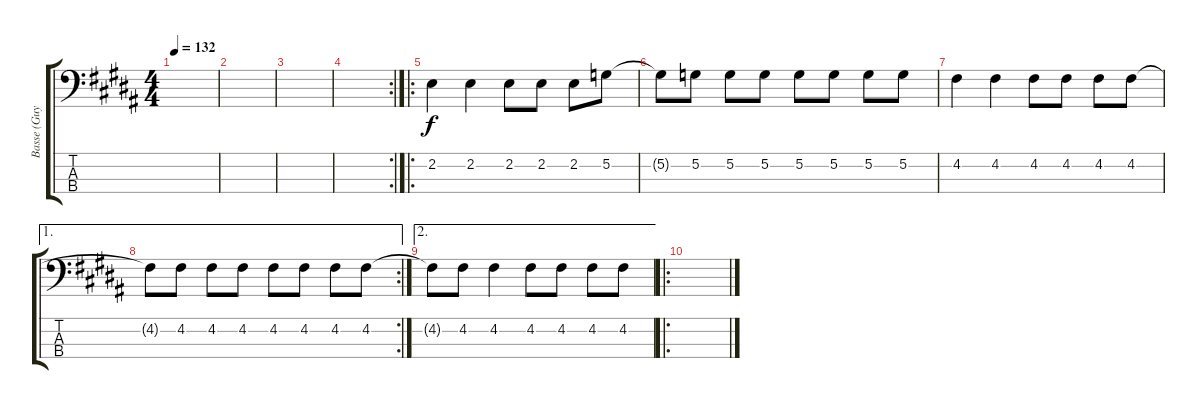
\track ("Basse (Guy Berryman)" "Basse (Guy") {instrument electricbassfinger}
\staff {score tabs}
\tuning (G2 D2 A1 E1) {hide}
\ts (4 4)
\tempo 132
\clef f4
\ks b
|
|
|
\rc 2
|
\ro
2.2.4 2.2.4 2.2.8 2.2.8 2.2.8 5.2.8 |
5.2{t}.8 5.2.8 5.2.8 5.2.8 5.2.8 5.2.8 5.2.8 5.2.8 |
4.2.4 4.2.4 4.2.8 4.2.8 4.2.8 4.2.8 |
\ae 1
\rc 2
4.2{t}.8 4.2.8 4.2.8 4.2.8 4.2.8 4.2.8 4.2.8 4.2.8 |
\ae 2
4.2{t}.8 4.2.8 4.2.4 4.2.8 4.2.8 4.2.8 4.2.8 |
\ro
